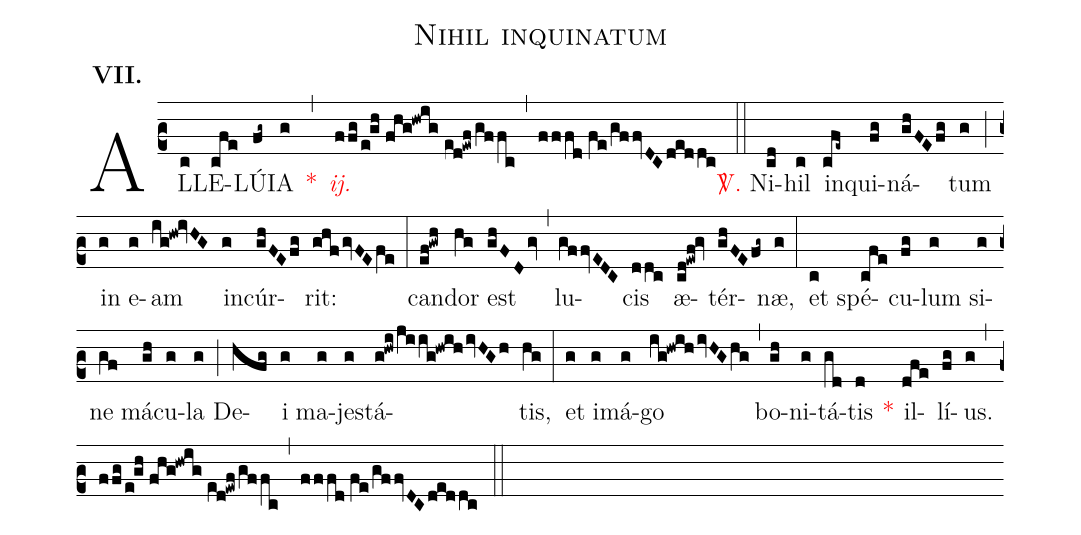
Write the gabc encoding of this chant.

name:Nihil inquinatum;
mode:VII.;
office-part:Alleluia;
%%
(c2) AL(c)LE(cfe)LÚ(fg~)IA(g) <v>\red{*}</v>(,) <v>\redit{ij.}</v>(ffg/e!gh//fhg!hwig//ed!ewf/gffc) (,) (fffd//fe/gffvDC/deddc) (::) <v>\red{\Vbar.}</v> Ni(cd)hil(c) in(cfe~)qui(fg)ná(ghFEfg)tum(g) (;) in(g) e(g)am(ig!hw!ivHG) in(g)cúr(ghFEfg)rit:(ghf/gvFE/fe) (:) can(ef!gwh)dor(hg) est(ghFDgv) (,) lu(gffvEDC)cis(ddc) æ(cd!ewf!gv)tér(ghFEfg~)næ,(g) (:) et(c) spé(cfe)cu(fg)lum(g) si(g)ne(gf) má(gh)cu(g)la(g) (;) De(hfg)i(g) ma(g)je(g)stá(g!hwi/jiig!hwih/ivHGh)tis,(hg) (:) et(g) i(g)má(g)go(ig!hwih/ivHG/hg) (,) bo(gh)ni(g)tá(gd)tis(d) <v>\red{*}</v>() il(dfe)lí(fg)us.(g) (,) (ffg/e!gh//fhg!hwig//ed!ewf/gffc) (,) (fffd//fe/gffvDC/deddc) (::)
